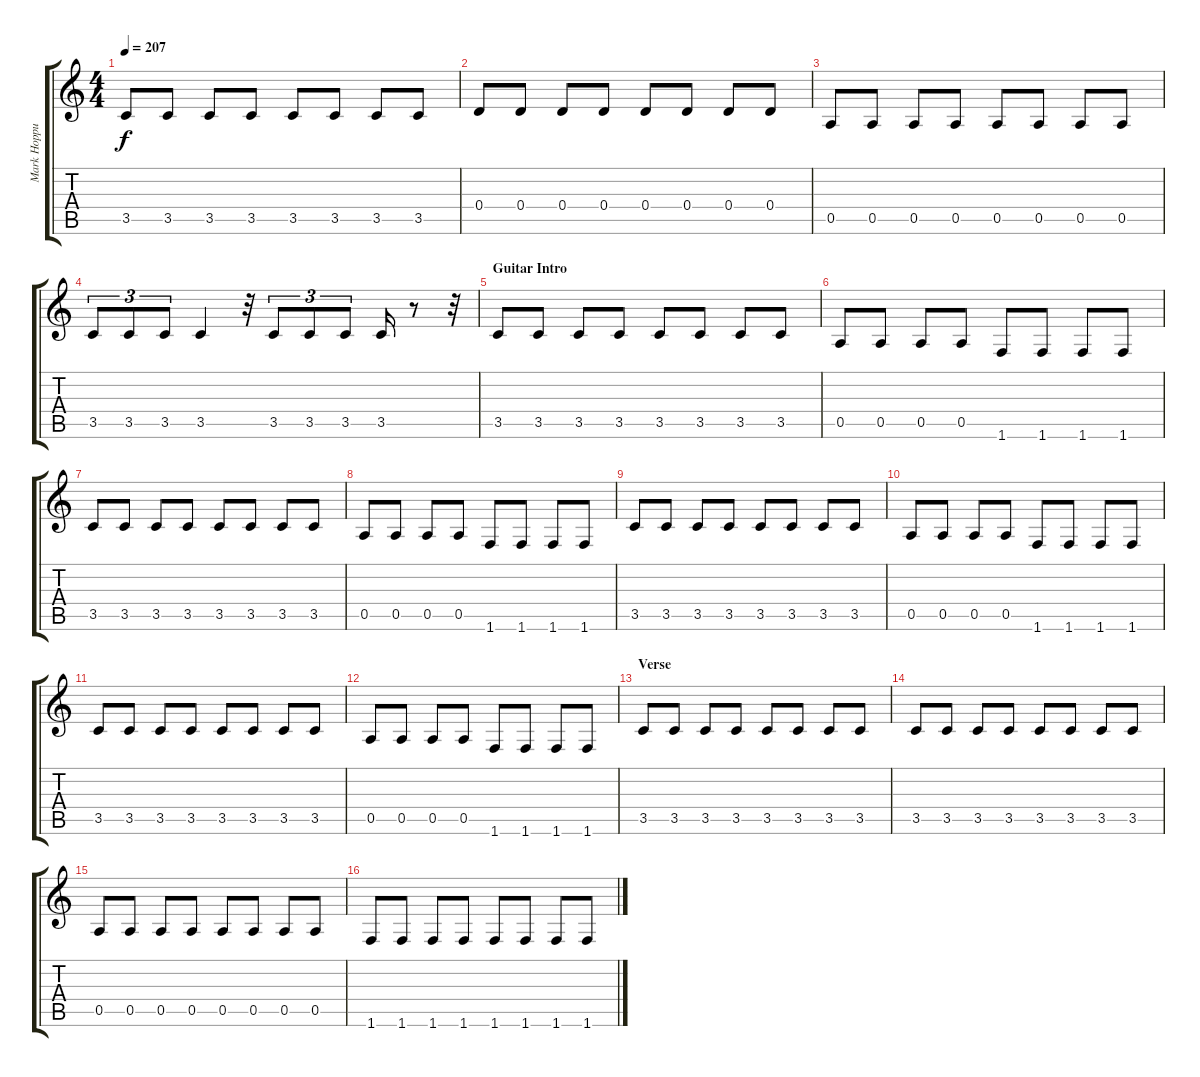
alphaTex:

\track ("Mark Hoppus" "Mark Hoppu") {instrument electricbasspick}
\staff {score tabs}
\tuning (E4 B3 G3 D3 A2 E2) {hide}
\ts (4 4)
\tempo 207
\clef g2
\ks c
3.5.8{dy f} 3.5.8 3.5.8 3.5.8 3.5.8 3.5.8 3.5.8 3.5.8 |
0.4.8 0.4.8 0.4.8 0.4.8 0.4.8 0.4.8 0.4.8 0.4.8 |
0.5.8 0.5.8 0.5.8 0.5.8 0.5.8 0.5.8 0.5.8 0.5.8 |
3.5.8{tu (3 2)} 3.5.8{tu (3 2)} 3.5.8{tu (3 2)} 3.5.4 r.32 3.5.8{tu (3 2)} 3.5.8{tu (3 2)} 3.5.8{tu (3 2)} 3.5.16 r.8 r.32 |
\section ("" "Guitar Intro")
3.5.8 3.5.8 3.5.8 3.5.8 3.5.8 3.5.8 3.5.8 3.5.8 |
0.5.8 0.5.8 0.5.8 0.5.8 1.6.8 1.6.8 1.6.8 1.6.8 |
3.5.8 3.5.8 3.5.8 3.5.8 3.5.8 3.5.8 3.5.8 3.5.8 |
0.5.8 0.5.8 0.5.8 0.5.8 1.6.8 1.6.8 1.6.8 1.6.8 |
3.5.8 3.5.8 3.5.8 3.5.8 3.5.8 3.5.8 3.5.8 3.5.8 |
0.5.8 0.5.8 0.5.8 0.5.8 1.6.8 1.6.8 1.6.8 1.6.8 |
3.5.8 3.5.8 3.5.8 3.5.8 3.5.8 3.5.8 3.5.8 3.5.8 |
0.5.8 0.5.8 0.5.8 0.5.8 1.6.8 1.6.8 1.6.8 1.6.8 |
\section ("" "Verse")
3.5.8 3.5.8 3.5.8 3.5.8 3.5.8 3.5.8 3.5.8 3.5.8 |
3.5.8 3.5.8 3.5.8 3.5.8 3.5.8 3.5.8 3.5.8 3.5.8 |
0.5.8 0.5.8 0.5.8 0.5.8 0.5.8 0.5.8 0.5.8 0.5.8 |
1.6.8 1.6.8 1.6.8 1.6.8 1.6.8 1.6.8 1.6.8 1.6.8
